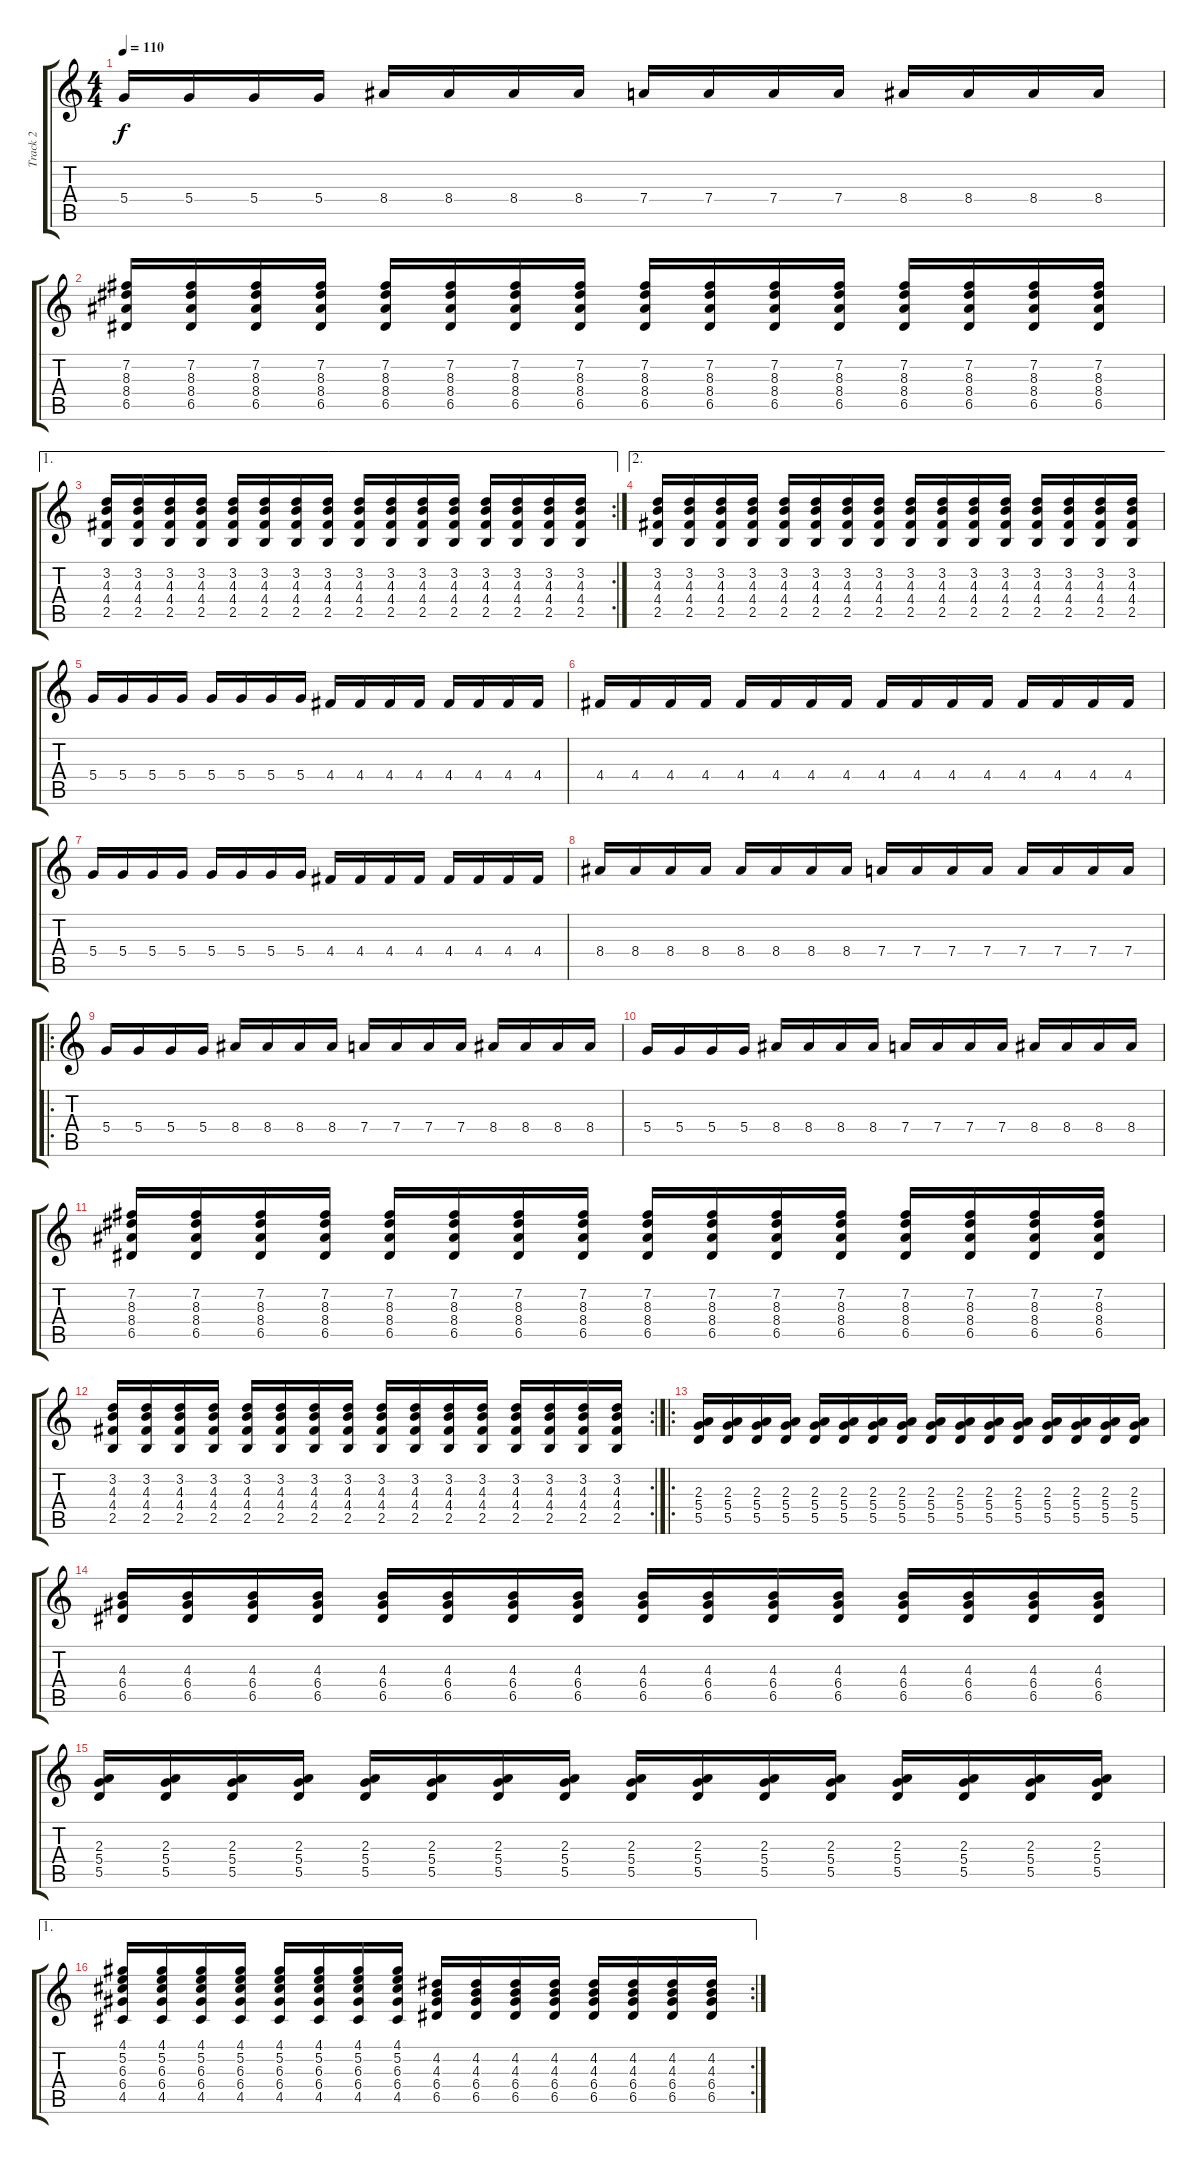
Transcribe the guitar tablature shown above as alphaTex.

\track ("Track 2" "Track 2") {instrument overdrivenguitar}
\staff {score tabs}
\tuning (E4 B3 G3 D3 A2 E2) {hide}
\ts (4 4)
\tempo 110
\clef g2
\ks c
5.4.16{dy f} 5.4.16 5.4.16 5.4.16 8.4.16 8.4.16 8.4.16 8.4.16 7.4.16 7.4.16 7.4.16 7.4.16 8.4.16 8.4.16 8.4.16 8.4.16 |
(7.2 8.3 8.4 6.5).16 (7.2 8.3 8.4 6.5).16 (7.2 8.3 8.4 6.5).16 (7.2 8.3 8.4 6.5).16 (7.2 8.3 8.4 6.5).16 (7.2 8.3 8.4 6.5).16 (7.2 8.3 8.4 6.5).16 (7.2 8.3 8.4 6.5).16 (7.2 8.3 8.4 6.5).16 (7.2 8.3 8.4 6.5).16 (7.2 8.3 8.4 6.5).16 (7.2 8.3 8.4 6.5).16 (7.2 8.3 8.4 6.5).16 (7.2 8.3 8.4 6.5).16 (7.2 8.3 8.4 6.5).16 (7.2 8.3 8.4 6.5).16 |
\ae 1
\rc 2
(3.2 4.3 4.4 2.5).16 (3.2 4.3 4.4 2.5).16 (3.2 4.3 4.4 2.5).16 (3.2 4.3 4.4 2.5).16 (3.2 4.3 4.4 2.5).16 (3.2 4.3 4.4 2.5).16 (3.2 4.3 4.4 2.5).16 (3.2 4.3 4.4 2.5).16 (3.2 4.3 4.4 2.5).16 (3.2 4.3 4.4 2.5).16 (3.2 4.3 4.4 2.5).16 (3.2 4.3 4.4 2.5).16 (3.2 4.3 4.4 2.5).16 (3.2 4.3 4.4 2.5).16 (3.2 4.3 4.4 2.5).16 (3.2 4.3 4.4 2.5).16 |
\ae 2
(3.2 4.3 4.4 2.5).16 (3.2 4.3 4.4 2.5).16 (3.2 4.3 4.4 2.5).16 (3.2 4.3 4.4 2.5).16 (3.2 4.3 4.4 2.5).16 (3.2 4.3 4.4 2.5).16 (3.2 4.3 4.4 2.5).16 (3.2 4.3 4.4 2.5).16 (3.2 4.3 4.4 2.5).16 (3.2 4.3 4.4 2.5).16 (3.2 4.3 4.4 2.5).16 (3.2 4.3 4.4 2.5).16 (3.2 4.3 4.4 2.5).16 (3.2 4.3 4.4 2.5).16 (3.2 4.3 4.4 2.5).16 (3.2 4.3 4.4 2.5).16 |
5.4.16 5.4.16 5.4.16 5.4.16 5.4.16 5.4.16 5.4.16 5.4.16 4.4.16 4.4.16 4.4.16 4.4.16 4.4.16 4.4.16 4.4.16 4.4.16 |
4.4.16 4.4.16 4.4.16 4.4.16 4.4.16 4.4.16 4.4.16 4.4.16 4.4.16 4.4.16 4.4.16 4.4.16 4.4.16 4.4.16 4.4.16 4.4.16 |
5.4.16 5.4.16 5.4.16 5.4.16 5.4.16 5.4.16 5.4.16 5.4.16 4.4.16 4.4.16 4.4.16 4.4.16 4.4.16 4.4.16 4.4.16 4.4.16 |
8.4.16 8.4.16 8.4.16 8.4.16 8.4.16 8.4.16 8.4.16 8.4.16 7.4.16 7.4.16 7.4.16 7.4.16 7.4.16 7.4.16 7.4.16 7.4.16 |
\ro
5.4.16 5.4.16 5.4.16 5.4.16 8.4.16 8.4.16 8.4.16 8.4.16 7.4.16 7.4.16 7.4.16 7.4.16 8.4.16 8.4.16 8.4.16 8.4.16 |
5.4.16 5.4.16 5.4.16 5.4.16 8.4.16 8.4.16 8.4.16 8.4.16 7.4.16 7.4.16 7.4.16 7.4.16 8.4.16 8.4.16 8.4.16 8.4.16 |
(7.2 8.3 8.4 6.5).16 (7.2 8.3 8.4 6.5).16 (7.2 8.3 8.4 6.5).16 (7.2 8.3 8.4 6.5).16 (7.2 8.3 8.4 6.5).16 (7.2 8.3 8.4 6.5).16 (7.2 8.3 8.4 6.5).16 (7.2 8.3 8.4 6.5).16 (7.2 8.3 8.4 6.5).16 (7.2 8.3 8.4 6.5).16 (7.2 8.3 8.4 6.5).16 (7.2 8.3 8.4 6.5).16 (7.2 8.3 8.4 6.5).16 (7.2 8.3 8.4 6.5).16 (7.2 8.3 8.4 6.5).16 (7.2 8.3 8.4 6.5).16 |
\rc 2
(3.2 4.3 4.4 2.5).16 (3.2 4.3 4.4 2.5).16 (3.2 4.3 4.4 2.5).16 (3.2 4.3 4.4 2.5).16 (3.2 4.3 4.4 2.5).16 (3.2 4.3 4.4 2.5).16 (3.2 4.3 4.4 2.5).16 (3.2 4.3 4.4 2.5).16 (3.2 4.3 4.4 2.5).16 (3.2 4.3 4.4 2.5).16 (3.2 4.3 4.4 2.5).16 (3.2 4.3 4.4 2.5).16 (3.2 4.3 4.4 2.5).16 (3.2 4.3 4.4 2.5).16 (3.2 4.3 4.4 2.5).16 (3.2 4.3 4.4 2.5).16 |
\ro
(2.3 5.4 5.5).16 (2.3 5.4 5.5).16 (2.3 5.4 5.5).16 (2.3 5.4 5.5).16 (2.3 5.4 5.5).16 (2.3 5.4 5.5).16 (2.3 5.4 5.5).16 (2.3 5.4 5.5).16 (2.3 5.4 5.5).16 (2.3 5.4 5.5).16 (2.3 5.4 5.5).16 (2.3 5.4 5.5).16 (2.3 5.4 5.5).16 (2.3 5.4 5.5).16 (2.3 5.4 5.5).16 (2.3 5.4 5.5).16 |
(4.3 6.4 6.5).16 (4.3 6.4 6.5).16 (4.3 6.4 6.5).16 (4.3 6.4 6.5).16 (4.3 6.4 6.5).16 (4.3 6.4 6.5).16 (4.3 6.4 6.5).16 (4.3 6.4 6.5).16 (4.3 6.4 6.5).16 (4.3 6.4 6.5).16 (4.3 6.4 6.5).16 (4.3 6.4 6.5).16 (4.3 6.4 6.5).16 (4.3 6.4 6.5).16 (4.3 6.4 6.5).16 (4.3 6.4 6.5).16 |
(2.3 5.4 5.5).16 (2.3 5.4 5.5).16 (2.3 5.4 5.5).16 (2.3 5.4 5.5).16 (2.3 5.4 5.5).16 (2.3 5.4 5.5).16 (2.3 5.4 5.5).16 (2.3 5.4 5.5).16 (2.3 5.4 5.5).16 (2.3 5.4 5.5).16 (2.3 5.4 5.5).16 (2.3 5.4 5.5).16 (2.3 5.4 5.5).16 (2.3 5.4 5.5).16 (2.3 5.4 5.5).16 (2.3 5.4 5.5).16 |
\ae 1
\rc 2
(4.1 5.2 6.3 6.4 4.5).16 (4.1 5.2 6.3 6.4 4.5).16 (4.1 5.2 6.3 6.4 4.5).16 (4.1 5.2 6.3 6.4 4.5).16 (4.1 5.2 6.3 6.4 4.5).16 (4.1 5.2 6.3 6.4 4.5).16 (4.1 5.2 6.3 6.4 4.5).16 (4.1 5.2 6.3 6.4 4.5).16 (4.2 4.3 6.4 6.5).16 (4.2 4.3 6.4 6.5).16 (4.2 4.3 6.4 6.5).16 (4.2 4.3 6.4 6.5).16 (4.2 4.3 6.4 6.5).16 (4.2 4.3 6.4 6.5).16 (4.2 4.3 6.4 6.5).16 (4.2 4.3 6.4 6.5).16
